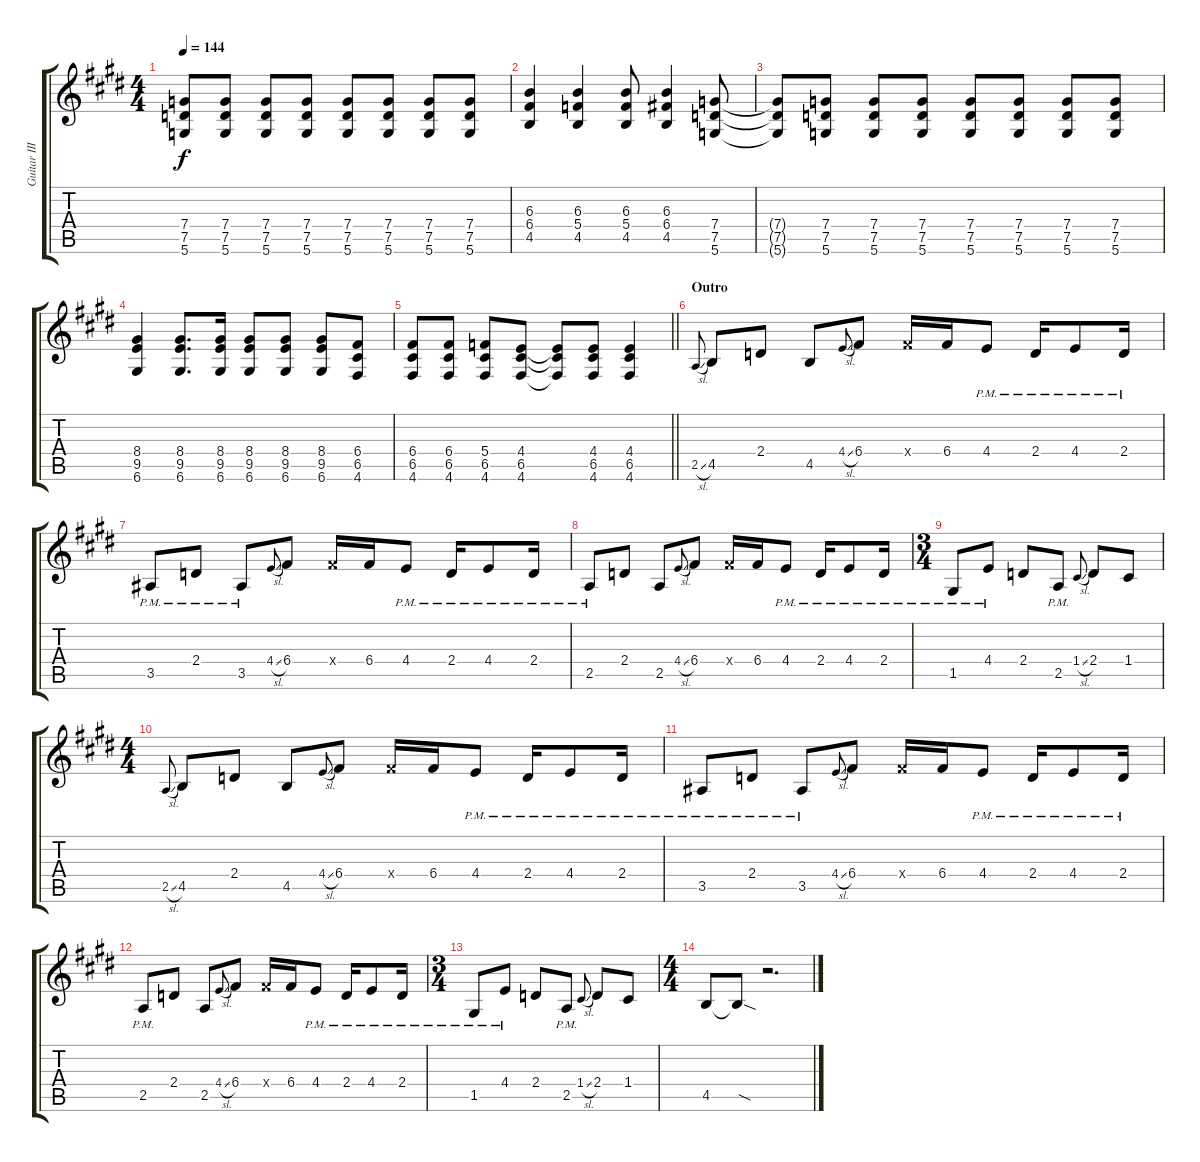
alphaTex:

\track ("Guitar III (right)" "Guitar III") {instrument overdrivenguitar}
\staff {score tabs}
\tuning (D4 A3 F3 C3 G2 D2) {hide}
\ts (4 4)
\tempo 144
\clef g2
\ks c#minor
(7.4{t} 7.5{t} 5.6{t}).8{dy f} (7.4 7.5 5.6).8 (7.4 7.5 5.6).8 (7.4 7.5 5.6).8 (7.4 7.5 5.6).8 (7.4 7.5 5.6).8 (7.4 7.5 5.6).8 (7.4 7.5 5.6).8 |
(6.3 6.4 4.5).4 (6.3 5.4 4.5).4 (6.3 5.4 4.5).8 (6.3 6.4 4.5).4 (7.4 7.5 5.6).8 |
(7.4{t} 7.5{t} 5.6{t}).8 (7.4 7.5 5.6).8 (7.4 7.5 5.6).8 (7.4 7.5 5.6).8 (7.4 7.5 5.6).8 (7.4 7.5 5.6).8 (7.4 7.5 5.6).8 (7.4 7.5 5.6).8 |
(8.4 9.5 6.6).4 (8.4 9.5 6.6).8{d} (8.4 9.5 6.6).16 (8.4 9.5 6.6).8 (8.4 9.5 6.6).8 (8.4 9.5 6.6).8 (6.4 6.5 4.6).8 |
\barLineRight lightlight
(6.4 6.5 4.6).8 (6.4 6.5 4.6).8 (5.4 6.5 4.6).8 (4.4 6.5 4.6).8 (4.4{t} 6.5{t} 4.6{t}).8 (4.4 6.5 4.6).8 (4.4 6.5 4.6).4 |
\section ("" "Outro")
2.5{sl}.8{gr onbeat} 4.5.8 2.4.8 4.5.8 4.4{sl}.8{gr onbeat} 6.4.8 6.4{x}.16 6.4.16 4.4{pm}.8 2.4{pm}.16 4.4{pm}.8 2.4{pm}.16 |
3.5{pm}.8 2.4{pm}.8 3.5{pm}.8 4.4{sl}.8{gr onbeat} 6.4.8 6.4{x}.16 6.4.16 4.4{pm}.8 2.4{pm}.16 4.4{pm}.8 2.4{pm}.16 |
2.5{pm}.8 2.4.8 2.5.8 4.4{sl}.8{gr onbeat} 6.4.8 6.4{x}.16 6.4.16 4.4{pm}.8 2.4{pm}.16 4.4{pm}.8 2.4{pm}.16 |
\ts (3 4)
1.5{pm}.8 4.4{pm}.8 2.4.8 2.5{pm}.8 1.4{sl}.8{gr onbeat} 2.4.8 1.4.8 |
\ts (4 4)
2.5{sl}.8{gr onbeat} 4.5.8 2.4.8 4.5.8 4.4{sl}.8{gr onbeat} 6.4.8 6.4{x}.16 6.4.16 4.4{pm}.8 2.4{pm}.16 4.4{pm}.8 2.4{pm}.16 |
3.5{pm}.8 2.4{pm}.8 3.5{pm}.8 4.4{sl}.8{gr onbeat} 6.4.8 6.4{x}.16 6.4.16 4.4{pm}.8 2.4{pm}.16 4.4{pm}.8 2.4{pm}.16 |
2.5{pm}.8 2.4.8 2.5.8 4.4{sl}.8{gr onbeat} 6.4.8 6.4{x}.16 6.4.16 4.4{pm}.8 2.4{pm}.16 4.4{pm}.8 2.4{pm}.16 |
\ts (3 4)
1.5{pm}.8 4.4{pm}.8 2.4.8 2.5{pm}.8 1.4{sl}.8{gr onbeat} 2.4.8 1.4.8 |
\ts (4 4)
4.5.8 4.5{sod t}.8 r.2{d}
